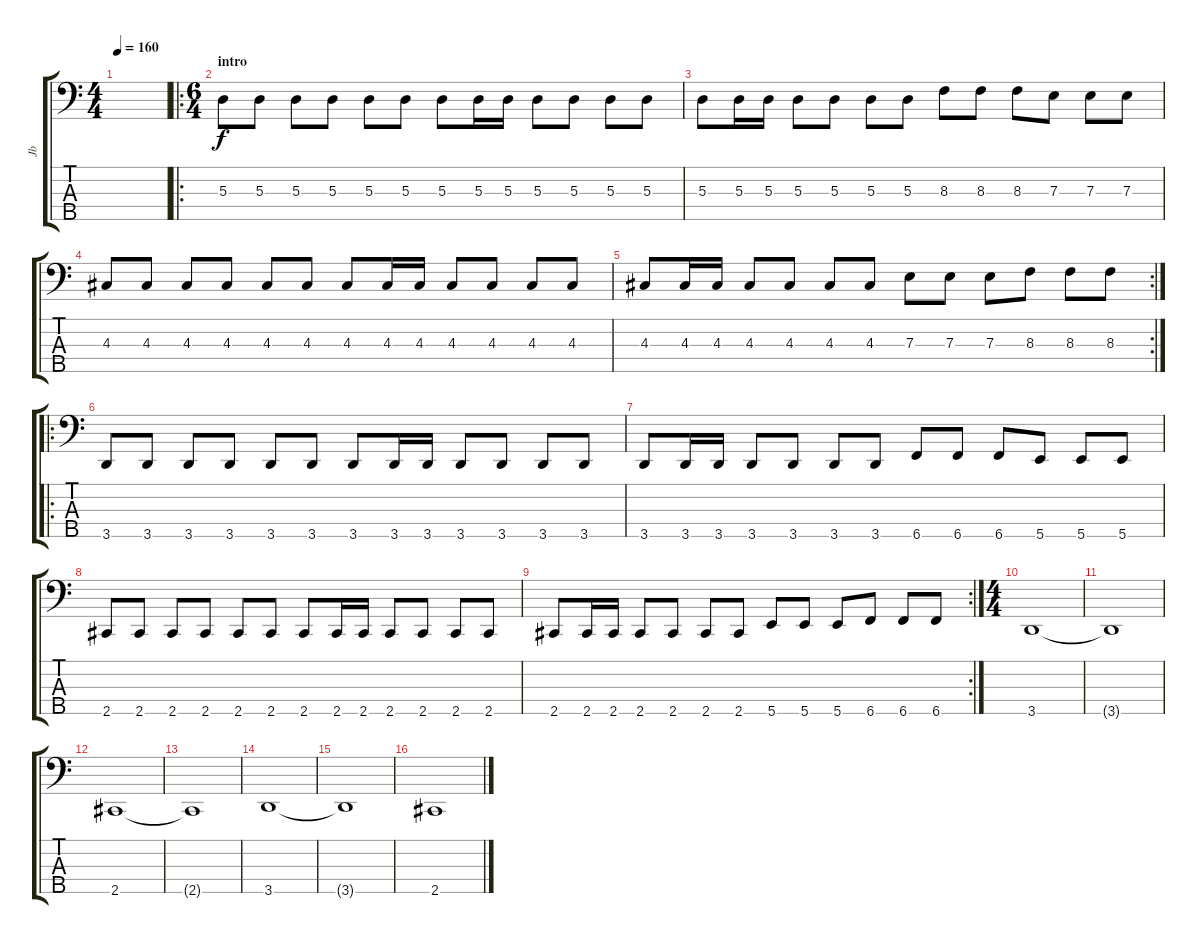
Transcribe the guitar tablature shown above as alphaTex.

\track ("Jb" "Jb") {instrument electricbasspick}
\staff {score tabs}
\tuning (G2 D2 A1 E1 B0) {hide}
\ts (4 4)
\tempo 160
\clef f4
\ks c
|
\ro
\ts (6 4)
\section ("" "intro")
5.3.8 5.3.8 5.3.8 5.3.8 5.3.8 5.3.8 5.3.8 5.3.16 5.3.16 5.3.8 5.3.8 5.3.8 5.3.8 |
5.3.8 5.3.16 5.3.16 5.3.8 5.3.8 5.3.8 5.3.8 8.3.8 8.3.8 8.3.8 7.3.8 7.3.8 7.3.8 |
4.3.8 4.3.8 4.3.8 4.3.8 4.3.8 4.3.8 4.3.8 4.3.16 4.3.16 4.3.8 4.3.8 4.3.8 4.3.8 |
\rc 2
4.3.8 4.3.16 4.3.16 4.3.8 4.3.8 4.3.8 4.3.8 7.3.8 7.3.8 7.3.8 8.3.8 8.3.8 8.3.8 |
\ro
3.5.8 3.5.8 3.5.8 3.5.8 3.5.8 3.5.8 3.5.8 3.5.16 3.5.16 3.5.8 3.5.8 3.5.8 3.5.8 |
3.5.8 3.5.16 3.5.16 3.5.8 3.5.8 3.5.8 3.5.8 6.5.8 6.5.8 6.5.8 5.5.8 5.5.8 5.5.8 |
2.5.8 2.5.8 2.5.8 2.5.8 2.5.8 2.5.8 2.5.8 2.5.16 2.5.16 2.5.8 2.5.8 2.5.8 2.5.8 |
\rc 2
2.5.8 2.5.16 2.5.16 2.5.8 2.5.8 2.5.8 2.5.8 5.5.8 5.5.8 5.5.8 6.5.8 6.5.8 6.5.8 |
\ts (4 4)
3.5.1 |
3.5{t}.1 |
2.5.1 |
2.5{t}.1 |
3.5.1 |
3.5{t}.1 |
2.5.1
